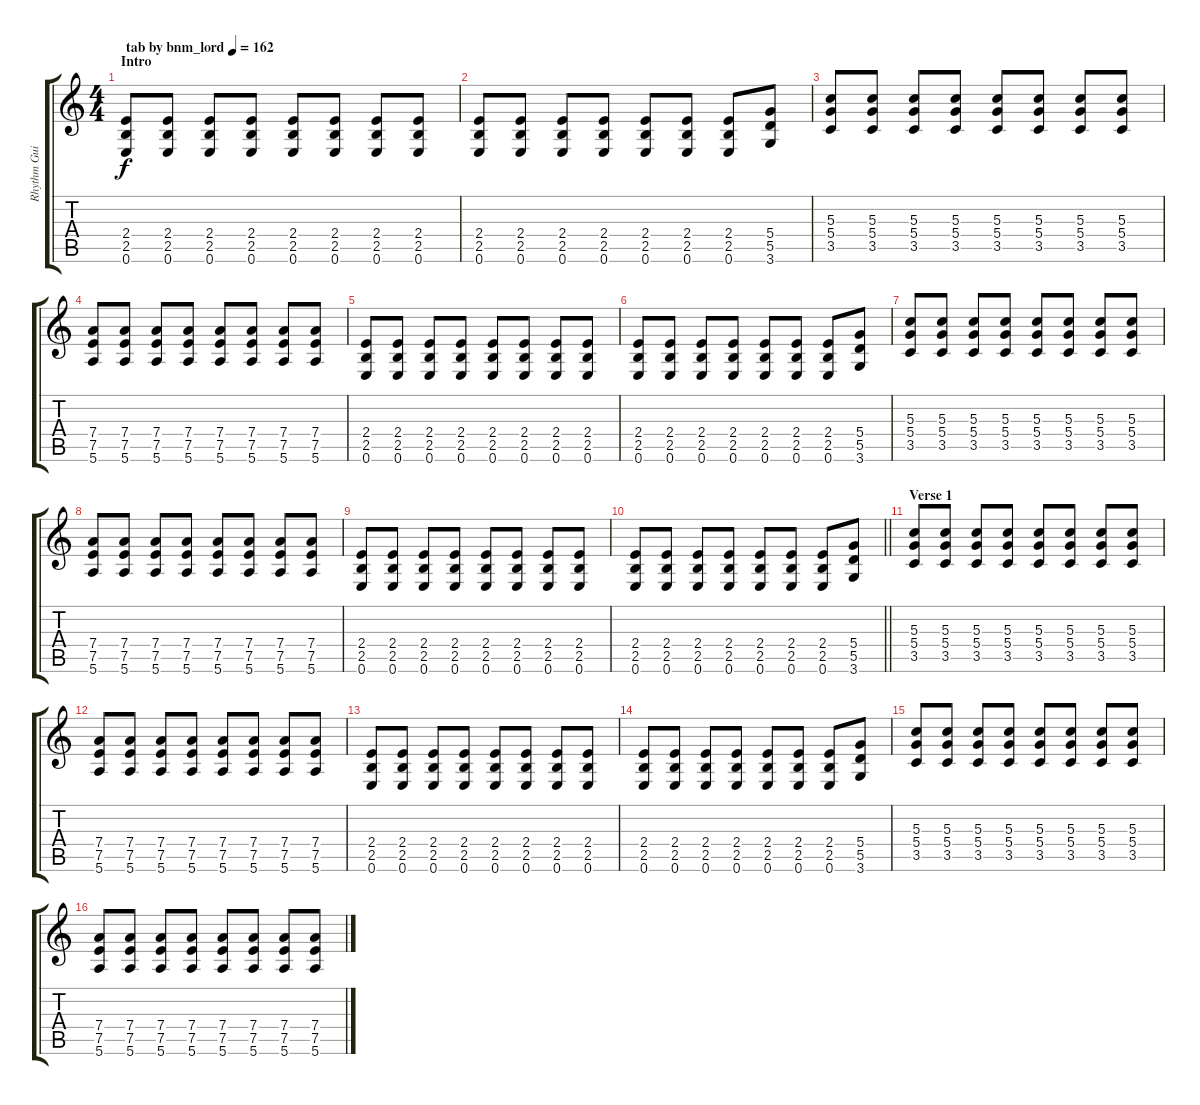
\track ("Rhythm Guitar [Josh Homme]" "Rhythm Gui") {instrument overdrivenguitar}
\staff {score tabs}
\tuning (E4 B3 G3 D3 A2 E2) {hide}
\ts (4 4)
\section ("" "Intro")
\tempo (162 "tab by bnm_lord")
\clef g2
\ks c
(2.4 2.5 0.6).8{dy f instrument overdrivenguitar} (2.4 2.5 0.6).8 (2.4 2.5 0.6).8 (2.4 2.5 0.6).8 (2.4 2.5 0.6).8 (2.4 2.5 0.6).8 (2.4 2.5 0.6).8 (2.4 2.5 0.6).8 |
(2.4 2.5 0.6).8 (2.4 2.5 0.6).8 (2.4 2.5 0.6).8 (2.4 2.5 0.6).8 (2.4 2.5 0.6).8 (2.4 2.5 0.6).8 (2.4 2.5 0.6).8 (5.4 5.5 3.6).8 |
(5.3 5.4 3.5).8 (5.3 5.4 3.5).8 (5.3 5.4 3.5).8 (5.3 5.4 3.5).8 (5.3 5.4 3.5).8 (5.3 5.4 3.5).8 (5.3 5.4 3.5).8 (5.3 5.4 3.5).8 |
(7.4 7.5 5.6).8 (7.4 7.5 5.6).8 (7.4 7.5 5.6).8 (7.4 7.5 5.6).8 (7.4 7.5 5.6).8 (7.4 7.5 5.6).8 (7.4 7.5 5.6).8 (7.4 7.5 5.6).8 |
(2.4 2.5 0.6).8 (2.4 2.5 0.6).8 (2.4 2.5 0.6).8 (2.4 2.5 0.6).8 (2.4 2.5 0.6).8 (2.4 2.5 0.6).8 (2.4 2.5 0.6).8 (2.4 2.5 0.6).8 |
(2.4 2.5 0.6).8 (2.4 2.5 0.6).8 (2.4 2.5 0.6).8 (2.4 2.5 0.6).8 (2.4 2.5 0.6).8 (2.4 2.5 0.6).8 (2.4 2.5 0.6).8 (5.4 5.5 3.6).8 |
(5.3 5.4 3.5).8 (5.3 5.4 3.5).8 (5.3 5.4 3.5).8 (5.3 5.4 3.5).8 (5.3 5.4 3.5).8 (5.3 5.4 3.5).8 (5.3 5.4 3.5).8 (5.3 5.4 3.5).8 |
(7.4 7.5 5.6).8 (7.4 7.5 5.6).8 (7.4 7.5 5.6).8 (7.4 7.5 5.6).8 (7.4 7.5 5.6).8 (7.4 7.5 5.6).8 (7.4 7.5 5.6).8 (7.4 7.5 5.6).8 |
(2.4 2.5 0.6).8 (2.4 2.5 0.6).8 (2.4 2.5 0.6).8 (2.4 2.5 0.6).8 (2.4 2.5 0.6).8 (2.4 2.5 0.6).8 (2.4 2.5 0.6).8 (2.4 2.5 0.6).8 |
\barLineRight lightlight
(2.4 2.5 0.6).8 (2.4 2.5 0.6).8 (2.4 2.5 0.6).8 (2.4 2.5 0.6).8 (2.4 2.5 0.6).8 (2.4 2.5 0.6).8 (2.4 2.5 0.6).8 (5.4 5.5 3.6).8 |
\section ("" "Verse 1")
(5.3 5.4 3.5).8 (5.3 5.4 3.5).8 (5.3 5.4 3.5).8 (5.3 5.4 3.5).8 (5.3 5.4 3.5).8 (5.3 5.4 3.5).8 (5.3 5.4 3.5).8 (5.3 5.4 3.5).8 |
(7.4 7.5 5.6).8 (7.4 7.5 5.6).8 (7.4 7.5 5.6).8 (7.4 7.5 5.6).8 (7.4 7.5 5.6).8 (7.4 7.5 5.6).8 (7.4 7.5 5.6).8 (7.4 7.5 5.6).8 |
(2.4 2.5 0.6).8 (2.4 2.5 0.6).8 (2.4 2.5 0.6).8 (2.4 2.5 0.6).8 (2.4 2.5 0.6).8 (2.4 2.5 0.6).8 (2.4 2.5 0.6).8 (2.4 2.5 0.6).8 |
(2.4 2.5 0.6).8 (2.4 2.5 0.6).8 (2.4 2.5 0.6).8 (2.4 2.5 0.6).8 (2.4 2.5 0.6).8 (2.4 2.5 0.6).8 (2.4 2.5 0.6).8 (5.4 5.5 3.6).8 |
(5.3 5.4 3.5).8 (5.3 5.4 3.5).8 (5.3 5.4 3.5).8 (5.3 5.4 3.5).8 (5.3 5.4 3.5).8 (5.3 5.4 3.5).8 (5.3 5.4 3.5).8 (5.3 5.4 3.5).8 |
(7.4 7.5 5.6).8 (7.4 7.5 5.6).8 (7.4 7.5 5.6).8 (7.4 7.5 5.6).8 (7.4 7.5 5.6).8 (7.4 7.5 5.6).8 (7.4 7.5 5.6).8 (7.4 7.5 5.6).8
